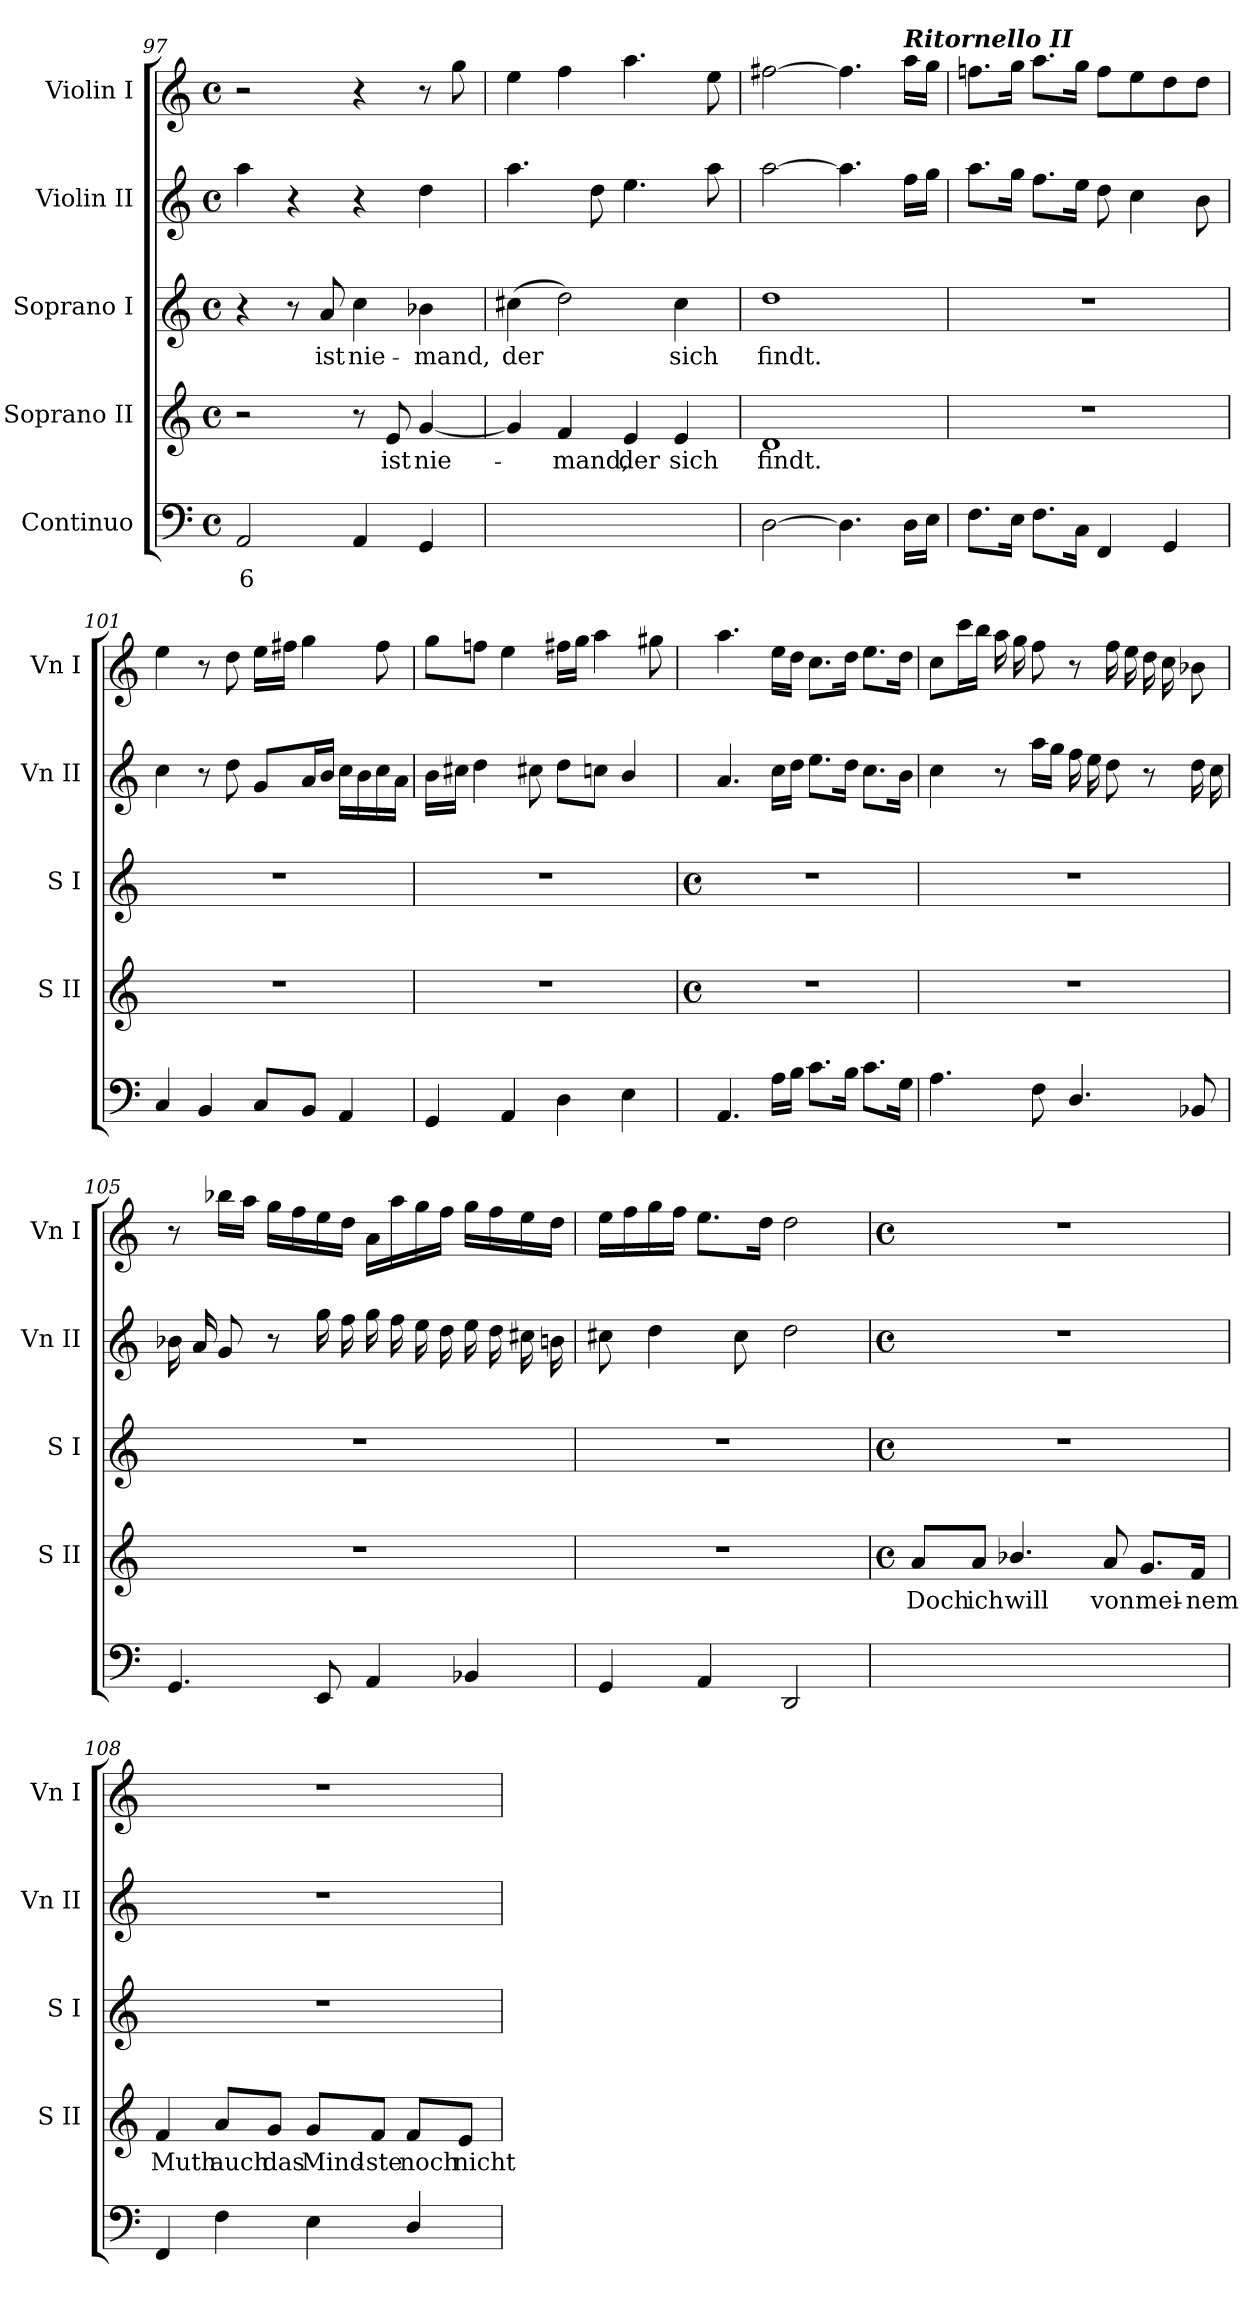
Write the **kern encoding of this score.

**kern	**text	**text	**kern	**text	**kern	**text	**kern	**kern
*part5	*part5	*part5	*part4	*part4	*part3	*part3	*part2	*part1
*staff5	*staff5	*staff5	*staff4	*staff4	*staff3	*staff3	*staff2	*staff1
*I"Continuo	*	*	*I"Soprano II	*	*I"Soprano I	*	*I"Violin II	*I"Violin I
*	*	*	*I'S II	*	*I'S I	*	*I'Vn II	*I'Vn I
!!LO:LB:g=z
*clefF4	*	*	*clefG2	*	*clefG2	*	*clefG2	*clefG2
*k[]	*	*	*k[]	*	*k[]	*	*k[]	*k[]
*C:	*	*	*C:	*	*C:	*	*C:	*C:
*M4/4	*	*	*M4/4	*	*M4/4	*	*M4/4	*M4/4
*met(c)	*	*	*met(c)	*	*met(c)	*	*met(c)	*met(c)
=97	=97	=97	=97	=97	=97	=97	=97	=97
!	!LO:LY:b	!	!	!	!	!	!	!
2AA	6	.	2r	.	4r	.	4aa	2r
.	.	.	.	.	8r	.	4r	.
!	!	!	!	!	!	!LO:LY:b	!	!
.	.	.	.	.	8a	ist	.	.
!	!	!	!	!	!	!LO:LY:b	!	!
4AA	.	.	8r	.	4cc	nie-	4r	4r
!	!	!	!	!LO:LY:b	!	!	!	!
.	.	.	8e	ist	.	.	.	.
!	!	!	!	!LO:LY:b	!	!LO:LY:b	!	!
4GG	.	.	[4g	nie-	4b-X	-mand,	4dd	8r
.	.	.	.	.	.	.	.	8gg
=98	=98	=98	=98	=98	=98	=98	=98	=98
!	!	!	!	!	!	!LO:LY:b	!	!
[4AAyy	.	.	4g]	.	(>4cc#X	der	4.aa	4ee
!	!LO:LY:b	!	!	!LO:LY:b	!	!	!	!
2AAyy_	4	.	4f	mand,	2dd)	.	.	4ff
.	.	.	.	.	.	.	8dd	.
!	!	!	!	!LO:LY:b	!	!	!	!
.	.	.	4e	der	.	.	4.ee	4.aa
!	!	!	!	!LO:LY:b	!	!LO:LY:b	!	!
4AAyy]	.	.	4e	sich	4cc#	sich	.	.
.	.	.	.	.	.	.	8aa	8ee
=99	=99	=99	=99	=99	=99	=99	=99	=99
!	!	!	!	!LO:LY:b	!	!LO:LY:b	!	!
[2D	.	.	1d	findt.	1dd	findt.	[2aa	[2ff#X
4.D]	.	.	.	.	.	.	4.aa]	4.ff#]
!	!	!	!	!	!	!	!	!LO:TX:a:Bi:t=Ritornello II
16DLL	.	.	.	.	.	.	16ffLL	16aaLL
16EJJ	.	.	.	.	.	.	16ggJJ	16ggJJ
=100	=100	=100	=100	=100	=100	=100	=100	=100
8.FL	.	.	1r	.	1r	.	8.aaL	8.ffnL
16EJ	.	.	.	.	.	.	16ggJ	16ggJ
8.FL	.	.	.	.	.	.	8.ffL	8.aaL
16CJ	.	.	.	.	.	.	16eeJ	16ggJ
4FF	.	.	.	.	.	.	8dd	8ffL
.	.	.	.	.	.	.	4cc	8ee
4GG	.	.	.	.	.	.	.	8dd
.	.	.	.	.	.	.	8b	8ddJ
=101	=101	=101	=101	=101	=101	=101	=101	=101
4C	.	.	1r	.	1r	.	4cc	4ee
4BB	.	.	.	.	.	.	8r	8r
.	.	.	.	.	.	.	8dd	8dd
8CL	.	.	.	.	.	.	8gL	16eeLL
.	.	.	.	.	.	.	.	16ff#XJJ
8BBJ	.	.	.	.	.	.	16aL	4gg
.	.	.	.	.	.	.	16bJJ	.
4AA	.	.	.	.	.	.	16ccLL	.
.	.	.	.	.	.	.	16b	.
.	.	.	.	.	.	.	16cc	8ff#
.	.	.	.	.	.	.	16aJJ	.
=102	=102	=102	=102	=102	=102	=102	=102	=102
4GG	.	.	1r	.	1r	.	16bLL	8ggL
.	.	.	.	.	.	.	16cc#JJ	.
.	.	.	.	.	.	.	4dd	8ffnJ
4AA	.	.	.	.	.	.	.	4ee
.	.	.	.	.	.	.	8cc#X	.
4D	.	.	.	.	.	.	8ddL	16ff#XLL
.	.	.	.	.	.	.	.	16ggJJ
.	.	.	.	.	.	.	8ccnJ	4aa
4E	.	.	.	.	.	.	4b/	.
.	.	.	.	.	.	.	.	8gg#X
!!LO:LB:g=z
=103	=103	=103	=103	=103	=103	=103	=103	=103
*	*	*	*M4/4	*	*M4/4	*	*	*
*	*	*	*met(c)	*	*met(c)	*	*	*
4.AA	.	.	1r	.	1r	.	4.a	4.aa
16ALL	.	.	.	.	.	.	16ccLL	16eeLL
16BJJ	.	.	.	.	.	.	16ddJJ	16ddJJ
8.cL	.	.	.	.	.	.	8.eeL	8.ccL
16BJ	.	.	.	.	.	.	16ddJ	16ddJ
8.cL	.	.	.	.	.	.	8.ccL	8.eeL
16GJ	.	.	.	.	.	.	16bJ	16ddJ
=104	=104	=104	=104	=104	=104	=104	=104	=104
4.A	.	.	1r	.	1r	.	4cc	8ccL
.	.	.	.	.	.	.	.	16cccL
.	.	.	.	.	.	.	.	16bbJJ
.	.	.	.	.	.	.	8r	16aaLL
.	.	.	.	.	.	.	.	16gg
8F	.	.	.	.	.	.	16aaLL	8ffJ
.	.	.	.	.	.	.	16ggJJ	.
4.D/	.	.	.	.	.	.	16ffLL	8r
.	.	.	.	.	.	.	16ee	.
.	.	.	.	.	.	.	8ddJ	16ffLL
.	.	.	.	.	.	.	.	16eeJJ
.	.	.	.	.	.	.	8r	16ddLL
.	.	.	.	.	.	.	.	16cc
8BB-X	.	.	.	.	.	.	16ddLL	8b-XJ
.	.	.	.	.	.	.	16ccJJ	.
=105	=105	=105	=105	=105	=105	=105	=105	=105
4.GG	.	.	1r	.	1r	.	16b-XLL	8r
.	.	.	.	.	.	.	16a	.
.	.	.	.	.	.	.	8gJ	16bb-XLL
.	.	.	.	.	.	.	.	16aaJJ
.	.	.	.	.	.	.	8r	16ggLL
.	.	.	.	.	.	.	.	16ff
8EE	.	.	.	.	.	.	16ggLL	16ee
.	.	.	.	.	.	.	16ffJJ	16ddJJ
4AA	.	.	.	.	.	.	16ggLL	16aLL
.	.	.	.	.	.	.	16ff	16aa
.	.	.	.	.	.	.	16ee	16gg
.	.	.	.	.	.	.	16ddJJ	16ffJJ
4BB-X	.	.	.	.	.	.	16eeLL	16ggLL
.	.	.	.	.	.	.	16dd	16ff
.	.	.	.	.	.	.	16cc#X	16ee
.	.	.	.	.	.	.	16bnJJ	16ddJJ
=106	=106	=106	=106	=106	=106	=106	=106	=106
4GG	.	.	1r	.	1r	.	8cc#X	16eeLL
.	.	.	.	.	.	.	.	16ff
.	.	.	.	.	.	.	4dd	16gg
.	.	.	.	.	.	.	.	16ffJJ
4AA	.	.	.	.	.	.	.	8.eeL
.	.	.	.	.	.	.	8cc#	.
.	.	.	.	.	.	.	.	16ddJ
2DD	.	.	.	.	.	.	2dd	2dd
!!LO:LB:g=z
=107	=107	=107	=107	=107	=107	=107	=107	=107
*	*	*	*k[]	*	*	*	*	*
*	*	*	*C:	*	*	*	*	*
*	*	*	*M4/4	*	*M4/4	*	*M4/4	*M4/4
*	*	*	*met(c)	*	*met(c)	*	*met(c)	*met(c)
!	!LO:LY:b	!	!	!LO:LY:b	!	!	!	!
[4D/yy	5	.	8a/L	Doch	1r	.	1r	1r
!	!	!	!	!LO:LY:b	!	!	!	!
.	.	.	8a/J	ich	.	.	.	.
!	!LO:LY:b	!	!	!LO:LY:b	!	!	!	!
4D/yy]	6	.	4.b-X/	will	.	.	.	.
!	!LO:LY:b	!LO:LY:b	!	!	!	!	!	!
[4Cyy	7	3	.	.	.	.	.	.
!	!	!	!	!LO:LY:b	!	!	!	!
.	.	.	8a	von	.	.	.	.
!	!LO:LY:b	!LO:LY:b	!	!LO:LY:b	!	!	!	!
4Cyy]	6	4	8.g/L	mei-	.	.	.	.
!	!	!	!	!LO:LY:b	!	!	!	!
.	.	.	16f/Jk	-nem	.	.	.	.
=108	=108	=108	=108	=108	=108	=108	=108	=108
!	!	!	!	!LO:LY:b	!	!	!	!
4FF	.	.	4f	Muth	1r	.	1r	1r
!	!	!	!	!LO:LY:b	!	!	!	!
4F	.	.	8a/L	auch	.	.	.	.
!	!	!	!	!LO:LY:b	!	!	!	!
.	.	.	8g/J	das	.	.	.	.
!	!	!	!	!LO:LY:b	!	!	!	!
4E	.	.	8g/L	Mind-	.	.	.	.
!	!	!	!	!LO:LY:b	!	!	!	!
.	.	.	8f/J	-ste	.	.	.	.
!	!	!	!	!LO:LY:b	!	!	!	!
4D/	.	.	8f/L	noch	.	.	.	.
!	!	!	!	!LO:LY:b	!	!	!	!
.	.	.	8e/J	nicht	.	.	.	.
=	=	=	=	=	=	=	=	=
*-	*-	*-	*-	*-	*-	*-	*-	*-
